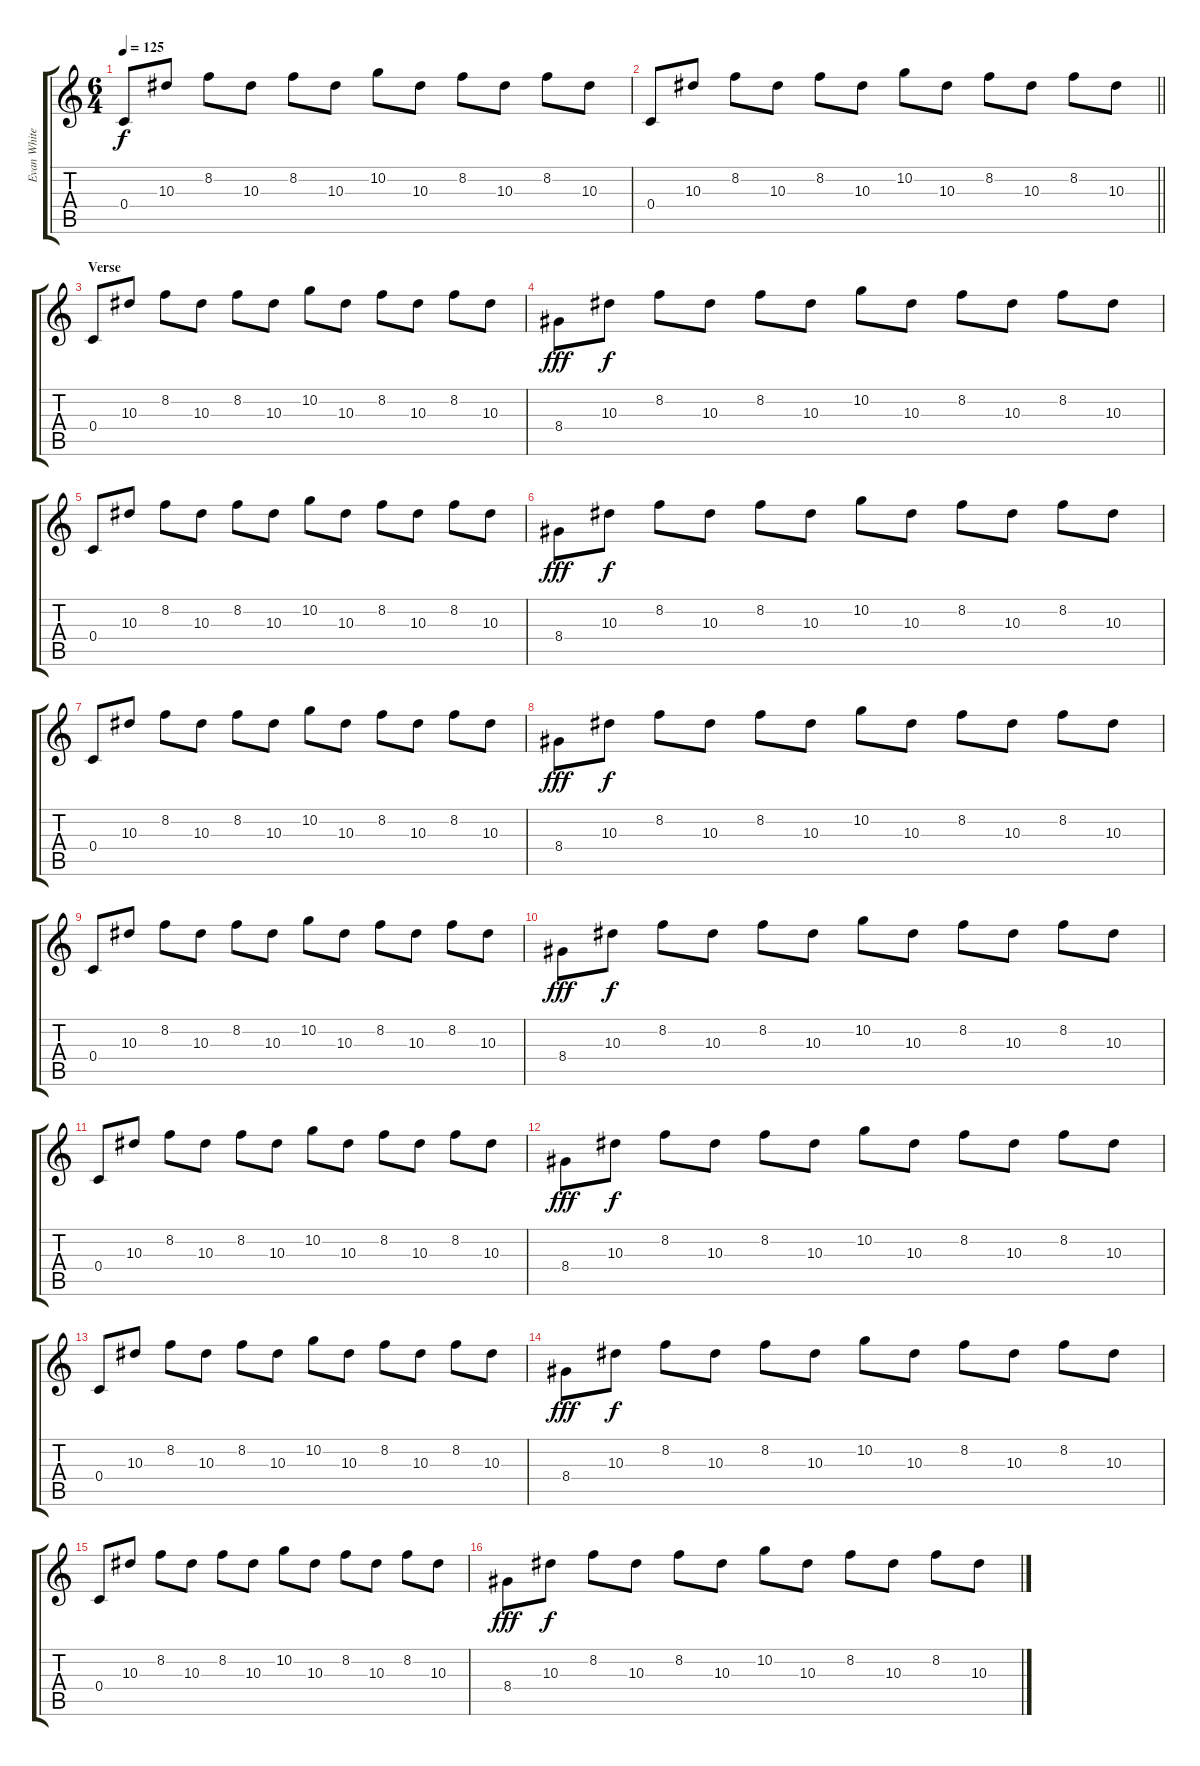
\track ("Evan White Gtr.1" "Evan White") {instrument distortionguitar}
\staff {score tabs}
\tuning (D4 A3 F3 C3 G2 C2) {hide}
\ts (6 4)
\tempo 125
\clef g2
\ks c
0.4.8{dy f} 10.3.8 8.2.8 10.3.8 8.2.8 10.3.8 10.2.8 10.3.8 8.2.8 10.3.8 8.2.8 10.3.8 |
\barLineRight lightlight
0.4.8 10.3.8 8.2.8 10.3.8 8.2.8 10.3.8 10.2.8 10.3.8 8.2.8 10.3.8 8.2.8 10.3.8 |
\section ("" "Verse")
0.4.8 10.3.8 8.2.8 10.3.8 8.2.8 10.3.8 10.2.8 10.3.8 8.2.8 10.3.8 8.2.8 10.3.8 |
8.4.8{dy fff} 10.3.8{dy f} 8.2.8 10.3.8 8.2.8 10.3.8 10.2.8 10.3.8 8.2.8 10.3.8 8.2.8 10.3.8 |
0.4.8 10.3.8 8.2.8 10.3.8 8.2.8 10.3.8 10.2.8 10.3.8 8.2.8 10.3.8 8.2.8 10.3.8 |
8.4.8{dy fff} 10.3.8{dy f} 8.2.8 10.3.8 8.2.8 10.3.8 10.2.8 10.3.8 8.2.8 10.3.8 8.2.8 10.3.8 |
0.4.8 10.3.8 8.2.8 10.3.8 8.2.8 10.3.8 10.2.8 10.3.8 8.2.8 10.3.8 8.2.8 10.3.8 |
8.4.8{dy fff} 10.3.8{dy f} 8.2.8 10.3.8 8.2.8 10.3.8 10.2.8 10.3.8 8.2.8 10.3.8 8.2.8 10.3.8 |
0.4.8 10.3.8 8.2.8 10.3.8 8.2.8 10.3.8 10.2.8 10.3.8 8.2.8 10.3.8 8.2.8 10.3.8 |
8.4.8{dy fff} 10.3.8{dy f} 8.2.8 10.3.8 8.2.8 10.3.8 10.2.8 10.3.8 8.2.8 10.3.8 8.2.8 10.3.8 |
0.4.8 10.3.8 8.2.8 10.3.8 8.2.8 10.3.8 10.2.8 10.3.8 8.2.8 10.3.8 8.2.8 10.3.8 |
8.4.8{dy fff} 10.3.8{dy f} 8.2.8 10.3.8 8.2.8 10.3.8 10.2.8 10.3.8 8.2.8 10.3.8 8.2.8 10.3.8 |
0.4.8 10.3.8 8.2.8 10.3.8 8.2.8 10.3.8 10.2.8 10.3.8 8.2.8 10.3.8 8.2.8 10.3.8 |
8.4.8{dy fff} 10.3.8{dy f} 8.2.8 10.3.8 8.2.8 10.3.8 10.2.8 10.3.8 8.2.8 10.3.8 8.2.8 10.3.8 |
0.4.8 10.3.8 8.2.8 10.3.8 8.2.8 10.3.8 10.2.8 10.3.8 8.2.8 10.3.8 8.2.8 10.3.8 |
8.4.8{dy fff} 10.3.8{dy f} 8.2.8 10.3.8 8.2.8 10.3.8 10.2.8 10.3.8 8.2.8 10.3.8 8.2.8 10.3.8
